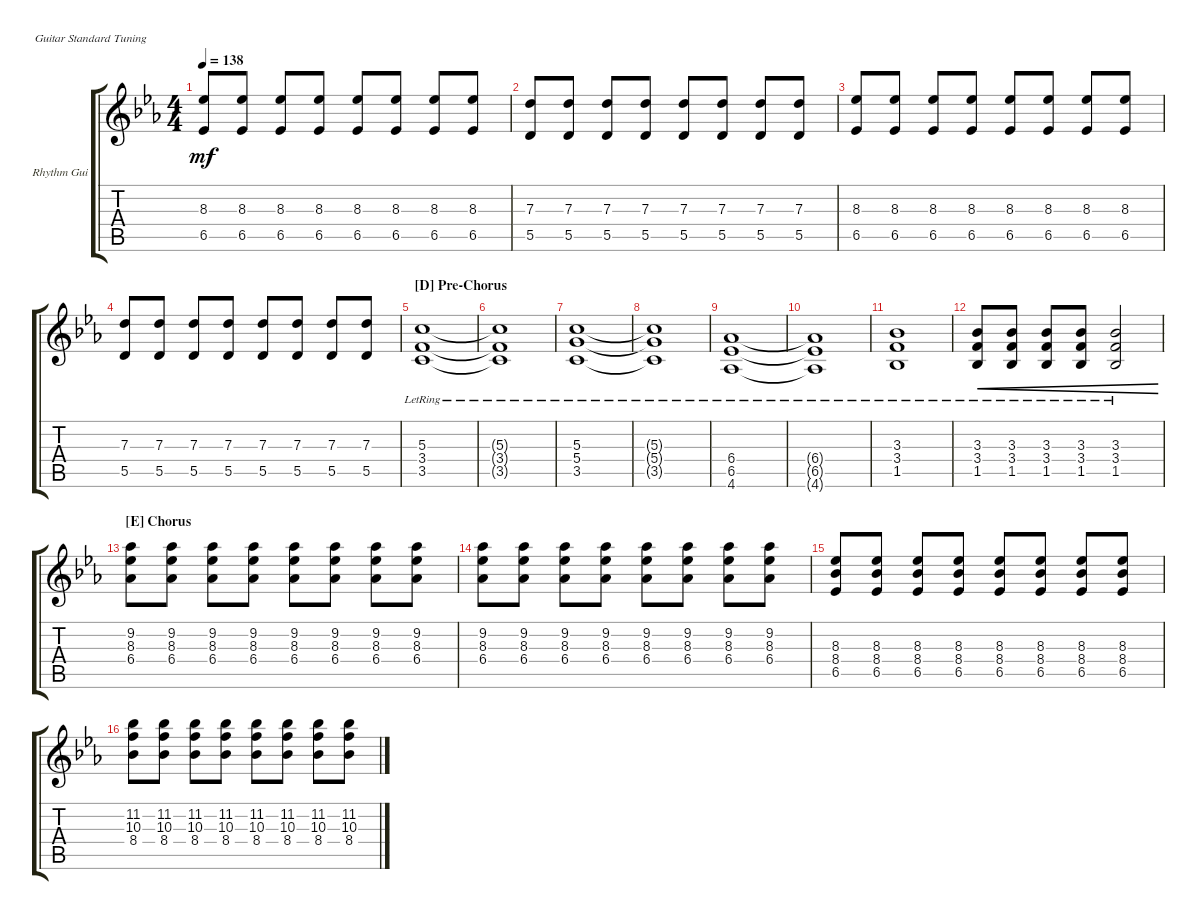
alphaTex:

\defaultSystemsLayout 4
\bracketExtendMode groupsimilarinstruments
\firstSystemTrackNameOrientation horizontal
\otherSystemsTrackNameOrientation horizontal
\track ("Rhythm Guitar" "Rhythm Gui") {instrument electricguitarclean}
\staff {score tabs}
\tuning (E4 B3 G3 D3 A2 E2)
\ts (4 4)
\tempo 138
\clef g2
\scale
0.333333
\ks eb
(6.5 8.3).8{dy mf} (6.5 8.3).8 (6.5 8.3).8 (6.5 8.3).8 (6.5 8.3).8 (6.5 8.3).8 (6.5 8.3).8 (6.5 8.3).8 |
\scale
0.333333 (5.5 7.3).8 (5.5 7.3).8 (5.5 7.3).8 (5.5 7.3).8 (5.5 7.3).8 (5.5 7.3).8 (5.5 7.3).8 (5.5 7.3).8 |
\scale
0.333333 (6.5 8.3).8 (6.5 8.3).8 (6.5 8.3).8 (6.5 8.3).8 (6.5 8.3).8 (6.5 8.3).8 (6.5 8.3).8 (6.5 8.3).8 |
\scale
0.333333 (5.5 7.3).8 (5.5 7.3).8 (5.5 7.3).8 (5.5 7.3).8 (5.5 7.3).8 (5.5 7.3).8 (5.5 7.3).8 (5.5 7.3).8 |
\section ("D" "Pre-Chorus")
\scale
0.333333 (3.4{lr} 5.3{lr} 3.5).1 |
\scale
0.333333 (3.4{lr t} 5.3{lr t} 3.5{t}).1 |
\scale
0.333333 (3.5{lr} 5.4{lr} 5.3{lr}).1 |
\scale
0.333333 (3.5{lr t} 5.4{lr t} 5.3{lr t}).1 |
\scale
0.333333 (6.5{lr} 6.4{lr} 4.6{lr}).1 |
\scale
0.333333 (6.5{lr t} 6.4{lr t} 4.6{lr t}).1 |
\scale
0.333333 (1.5{lr} 3.4{lr} 3.3{lr}).1 |
\scale
0.333333 (1.5{lr} 3.4{lr} 3.3{lr}).8{cre} (1.5{lr} 3.4{lr} 3.3{lr}).8{cre} (1.5{lr} 3.4{lr} 3.3{lr}).8{cre} (1.5{lr} 3.4{lr} 3.3{lr}).8{cre} (1.5{lr} 3.4{lr} 3.3{lr}).2{cre} |
\section ("E" "Chorus")
\scale
0.333333 (6.4 8.3 9.2).8 (6.4 8.3 9.2).8 (6.4 8.3 9.2).8 (6.4 8.3 9.2).8 (6.4 8.3 9.2).8 (6.4 8.3 9.2).8 (6.4 8.3 9.2).8 (6.4 8.3 9.2).8 |
\scale
0.333333 (6.4 8.3 9.2).8 (6.4 8.3 9.2).8 (6.4 8.3 9.2).8 (6.4 8.3 9.2).8 (6.4 8.3 9.2).8 (6.4 8.3 9.2).8 (6.4 8.3 9.2).8 (6.4 8.3 9.2).8 |
\scale
0.333333 (6.5 8.4 8.3).8 (6.5 8.4 8.3).8 (6.5 8.4 8.3).8 (6.5 8.4 8.3).8 (6.5 8.4 8.3).8 (6.5 8.4 8.3).8 (6.5 8.4 8.3).8 (6.5 8.4 8.3).8 |
\scale
0.333333 (11.2 10.3 8.4).8 (11.2 10.3 8.4).8 (11.2 10.3 8.4).8 (11.2 10.3 8.4).8 (11.2 10.3 8.4).8 (11.2 10.3 8.4).8 (11.2 10.3 8.4).8 (11.2 10.3 8.4).8
